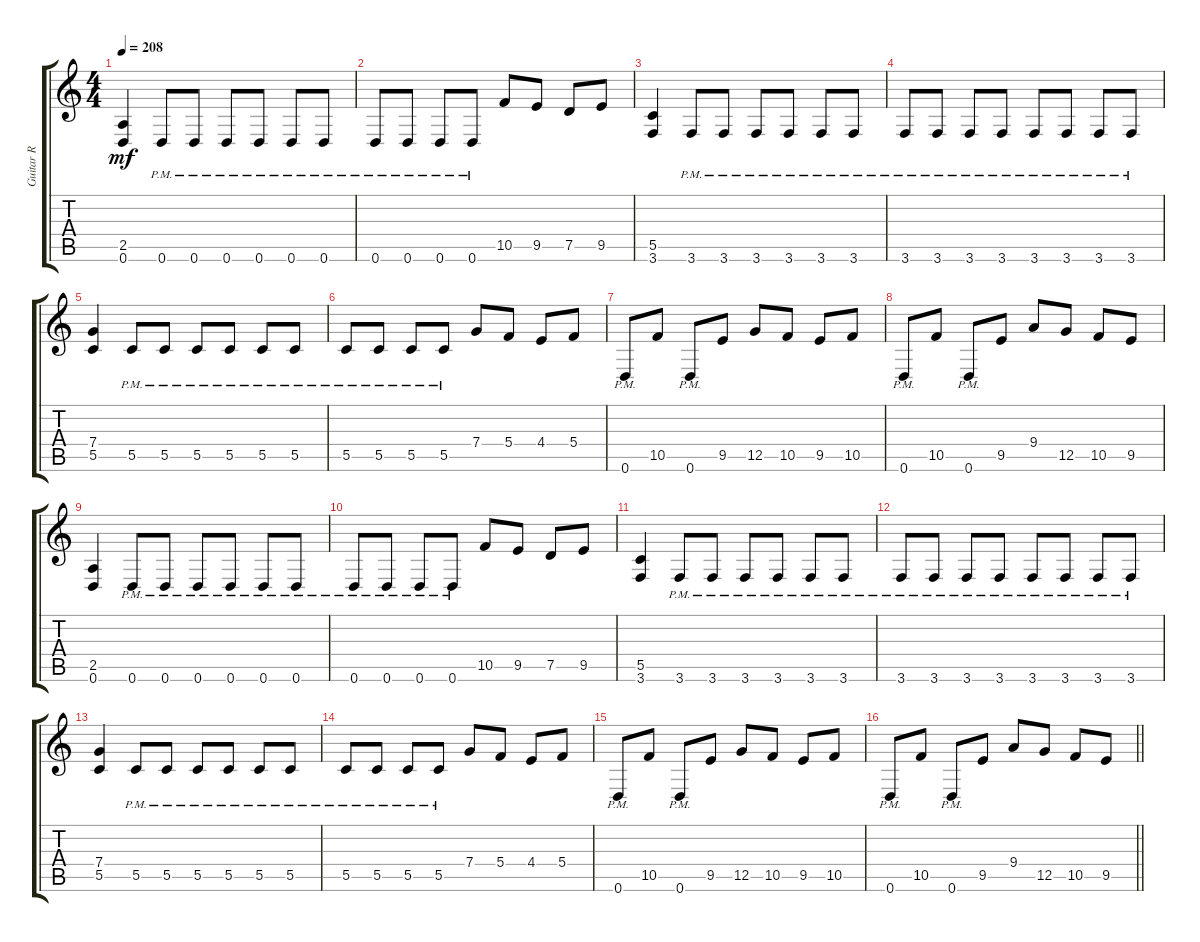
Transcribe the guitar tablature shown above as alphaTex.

\track ("Guitar R" "Guitar R") {instrument distortionguitar}
\staff {score tabs}
\tuning (D4 A3 F3 C3 G2 D2) {hide}
\ts (4 4)
\tempo 208
\clef g2
\ks c
(2.5 0.6).4{dy mf} 0.6{pm}.8 0.6{pm}.8 0.6{pm}.8 0.6{pm}.8 0.6{pm}.8 0.6{pm}.8 |
0.6{pm}.8 0.6{pm}.8 0.6{pm}.8 0.6{pm}.8 10.5.8 9.5.8 7.5.8 9.5.8 |
(5.5 3.6).4 3.6{pm}.8 3.6{pm}.8 3.6{pm}.8 3.6{pm}.8 3.6{pm}.8 3.6{pm}.8 |
3.6{pm}.8 3.6{pm}.8 3.6{pm}.8 3.6{pm}.8 3.6{pm}.8 3.6{pm}.8 3.6{pm}.8 3.6{pm}.8 |
(7.4 5.5).4 5.5{pm}.8 5.5{pm}.8 5.5{pm}.8 5.5{pm}.8 5.5{pm}.8 5.5{pm}.8 |
5.5{pm}.8 5.5{pm}.8 5.5{pm}.8 5.5{pm}.8 7.4.8 5.4.8 4.4.8 5.4.8 |
0.6{pm}.8 10.5.8 0.6{pm}.8 9.5.8 12.5.8 10.5.8 9.5.8 10.5.8 |
0.6{pm}.8 10.5.8 0.6{pm}.8 9.5.8 9.4.8 12.5.8 10.5.8 9.5.8 |
(2.5 0.6).4 0.6{pm}.8 0.6{pm}.8 0.6{pm}.8 0.6{pm}.8 0.6{pm}.8 0.6{pm}.8 |
0.6{pm}.8 0.6{pm}.8 0.6{pm}.8 0.6{pm}.8 10.5.8 9.5.8 7.5.8 9.5.8 |
(5.5 3.6).4 3.6{pm}.8 3.6{pm}.8 3.6{pm}.8 3.6{pm}.8 3.6{pm}.8 3.6{pm}.8 |
3.6{pm}.8 3.6{pm}.8 3.6{pm}.8 3.6{pm}.8 3.6{pm}.8 3.6{pm}.8 3.6{pm}.8 3.6{pm}.8 |
(7.4 5.5).4 5.5{pm}.8 5.5{pm}.8 5.5{pm}.8 5.5{pm}.8 5.5{pm}.8 5.5{pm}.8 |
5.5{pm}.8 5.5{pm}.8 5.5{pm}.8 5.5{pm}.8 7.4.8 5.4.8 4.4.8 5.4.8 |
0.6{pm}.8 10.5.8 0.6{pm}.8 9.5.8 12.5.8 10.5.8 9.5.8 10.5.8 |
\barLineRight lightlight
0.6{pm}.8 10.5.8 0.6{pm}.8 9.5.8 9.4.8 12.5.8 10.5.8 9.5.8
